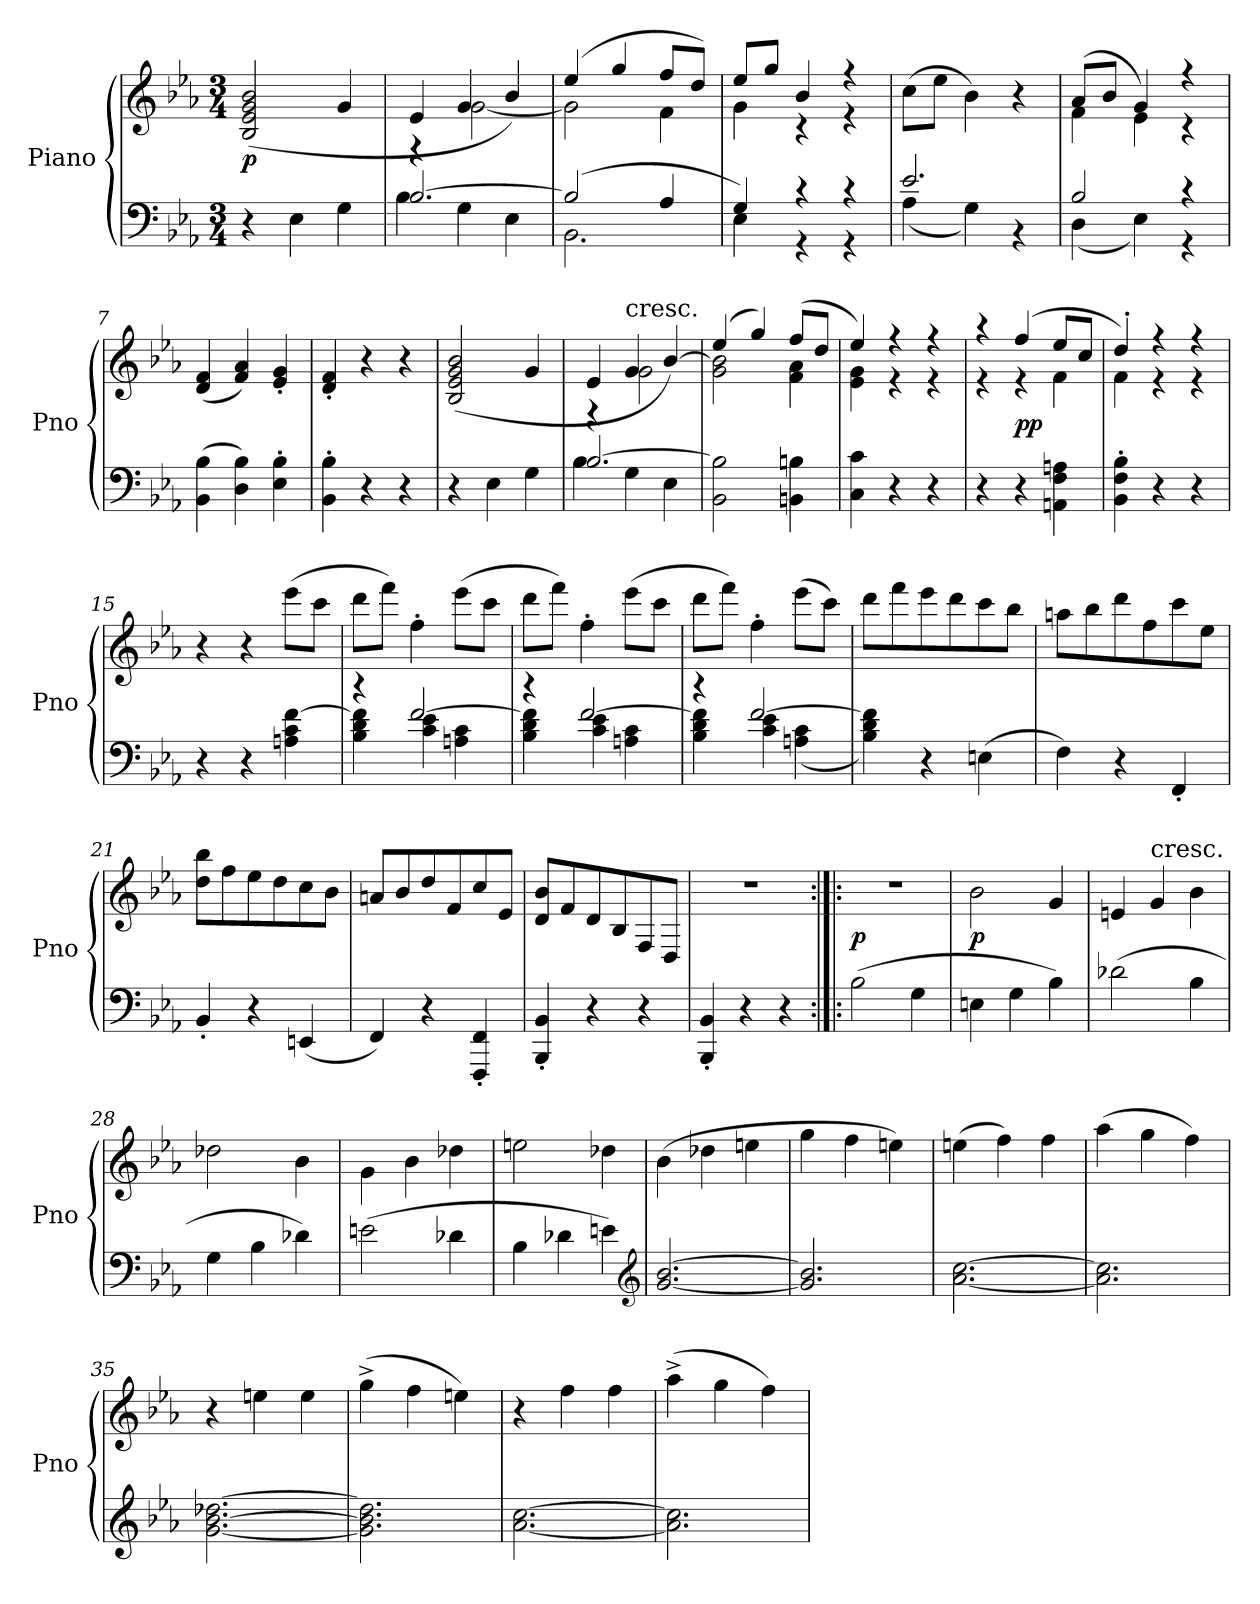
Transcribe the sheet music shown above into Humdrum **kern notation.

**kern	**kern	**dynam
*part1	*part1	*part1
*staff2	*staff1	*staff1/2
*I"Piano	*	*
*I'Pno	*	*
*clefF4	*clefG2	*
*k[b-e-a-]	*k[b-e-a-]	*
*E-:	*E-:	*
*M3/4	*M3/4	*
*MM132	*MM132	*
=1	=1	=1
4r	(2B-/ 2e-/ 2g/ 2b-/	p
4E-\	.	.
4G\	4g/	.
=2	=2	=2
*^	*^	*
[2.B-/	4B-\	4e-/	4r	.
.	4G\	4g/	[2g\	.
.	4E-\	4b-/)	.	.
=3	=3	=3	=3	=3
(2B-/]	2.BB-\	(4ee-/	2g\]	.
.	.	4gg/	.	.
4A-/	.	8ff/L	4f\	.
.	.	8dd/J)	.	.
=4	=4	=4	=4	=4
4G/)	4E-\	8ee-/L	4g\	.
.	.	8gg/J	.	.
4r	4r	4b-/	4r	.
4r	4r	4r	4r	.
*	*	*v	*v	*
=5	=5	=5	=5
2.e-/	(4A-\	(8cc\L	.
.	.	8ee-\J	.
.	4G\)	4b-\)	.
.	4r	4r	.
=6	=6	=6	=6
*	*	*^	*
2B-/	(4D\	(8a-/L	4f\	.
.	.	8b-/J	.	.
.	4E-\)	4g/)	4e-\	.
4r	4r	4r	4r	.
*v	*v	*	*	*
*	*v	*v	*
=7	=7	=7
(4BB-\ 4B-\	(4d/ 4f/	.
4D\ 4B-\)	4f/ 4a-/)	.
4E-'\ 4B-'\	4e-'/ 4g'/	.
=8	=8	=8
4BB-'\ 4B-'\	4d'/ 4f'/	.
4r	4r	.
4r	4r	.
=9	=9	=9
4r	(2B-/ 2e-/ 2g/ 2b-/	.
4E-\	.	.
4G\	4g/	.
=10	=10	=10
*^	*^	*
[2.B-/	4B-\	4e-/	4r	.
!	!	!LO:TX:t=cresc.	!	!
.	4G\	4g/	2g\	.
.	4E-\	[4b-/)	.	.
*v	*v	*	*	*
=11	=11	=11	=11
2BB-\ 2B-]\	(4ee-/	2g\ 2b-]\	.
.	4gg/)	.	.
4BBn\ 4Bn\	(8ff/L	4f\ 4a-\	.
.	8dd/J	.	.
=12	=12	=12	=12
4C\ 4c\	4ee-/)	4e-\ 4g\	.
4r	4r	4r	.
4r	4r	4r	.
=13	=13	=13	=13
4r	4r	4r	.
4r	(4ff/	4r	pp
4AAn\ 4F\ 4An\	8ee-/L	4f\	.
.	8cc/J	.	.
=14	=14	=14	=14
4BB-'\ 4F'\ 4B-'\	4dd'/)	4f\	.
4r	4r	4r	.
4r	4r	4r	.
*	*v	*v	*
=15	=15	=15
4r	4r	.
4r	4r	.
4An\ 4c\ [4f\	(8eee-\L	.
.	8ccc\J	.
=16	=16	=16
*^	*	*
4r	4B-\ 4d\ 4f]\	8ddd\L	.
.	.	8fff\J)	.
[2f/	4c\ 4e-\	4ff'\	.
.	4An\ 4c\	(8eee-\L	.
.	.	8ccc\J	.
=17	=17	=17	=17
4r	4B-\ 4d\ 4f]\	8ddd\L	.
.	.	8fff\J)	.
[2f/	4c\ 4e-\	4ff'\	.
.	4An\ 4c\	(8eee-\L	.
.	.	8ccc\J	.
=18	=18	=18	=18
4r	4B-\ 4d\ 4f]\	8ddd\L	.
.	.	8fff\J)	.
[2f/	4c\ 4e-\	4ff'\	.
.	(4An\ 4c\	(8eee-\L	.
.	.	8ccc\J)	.
*v	*v	*	*
=19	=19	=19
4B-\ 4d\ 4f]\)	8ddd\L	.
.	8fff\	.
4r	8eee-\	.
.	8ddd\	.
(4En\	8ccc\	.
.	8bb-\J	.
=20	=20	=20
4F\)	8aan\L	.
.	8bb-\	.
4r	8ddd\	.
.	8ff\	.
4FF'/	8ccc\	.
.	8ee-\J	.
=21	=21	=21
4BB-'/	8dd\ 8bb-\L	.
.	8ff\	.
4r	8ee-\	.
.	8dd\	.
(4EEn/	8cc\	.
.	8b-\J	.
=22	=22	=22
4FF/)	8an/L	.
.	8b-/	.
4r	8dd/	.
.	8f/	.
4FFF'/ 4FF'/	8cc/	.
.	8e-/J	.
=23	=23	=23
4BBB-'/ 4BB-'/	8d/ 8b-/L	.
.	8f/	.
4r	8d/	.
.	8B-/	.
4r	8F/	.
.	8D/J	.
=24	=24	=24
4BBB-'/ 4BB-'/	2.r	.
4r	.	.
4r	.	.
=25:|!|:	=25:|!|:	=25:|!|:
(2B-\	2.r	p
4G\	.	.
=26	=26	=26
4En\	2b-\	p
4G\	.	.
4B-\)	4g/	.
=27	=27	=27
(2d-X\	4en/	.
!	!LO:TX:t=cresc.	!
.	4g/	.
4B-\	4b-\	.
=28	=28	=28
4G\	2dd-X\	.
4B-\	.	.
4d-X\)	4b-\	.
=29	=29	=29
(2en\	4g\	.
.	4b-\	.
4d-X\	4dd-X\	.
=30	=30	=30
4B-\	2een\	.
4d-X\	.	.
4en\)	4dd-X\	.
*clefG2	*	*
=31	=31	=31
[2.g/ [2.b-/	(4b-\	.
.	4dd-X\	.
.	4een\	.
=32	=32	=32
2.g]/ 2.b-]/	4gg\	.
.	4ff\	.
.	4een\)	.
=33	=33	=33
[2.a-\ [2.cc\	(4een\	.
.	4ff\)	.
.	4ff\	.
=34	=34	=34
2.a-]\ 2.cc]\	(4aa-\	.
.	4gg\	.
.	4ff\)	.
=35	=35	=35
[2.g\ [2.b-\ [2.dd-X\	4r	.
.	4een\	.
.	4ee\	.
=36	=36	=36
2.g]\ 2.b-]\ 2.dd-]\	(4gg^\	.
.	4ff\	.
.	4een\)	.
=37	=37	=37
[2.a-\ [2.cc\	4r	.
.	4ff\	.
.	4ff\	.
=38	=38	=38
2.a-]\ 2.cc]\	(4aa-^\	.
.	4gg\	.
.	4ff\)	.
=	=	=
*-	*-	*-
